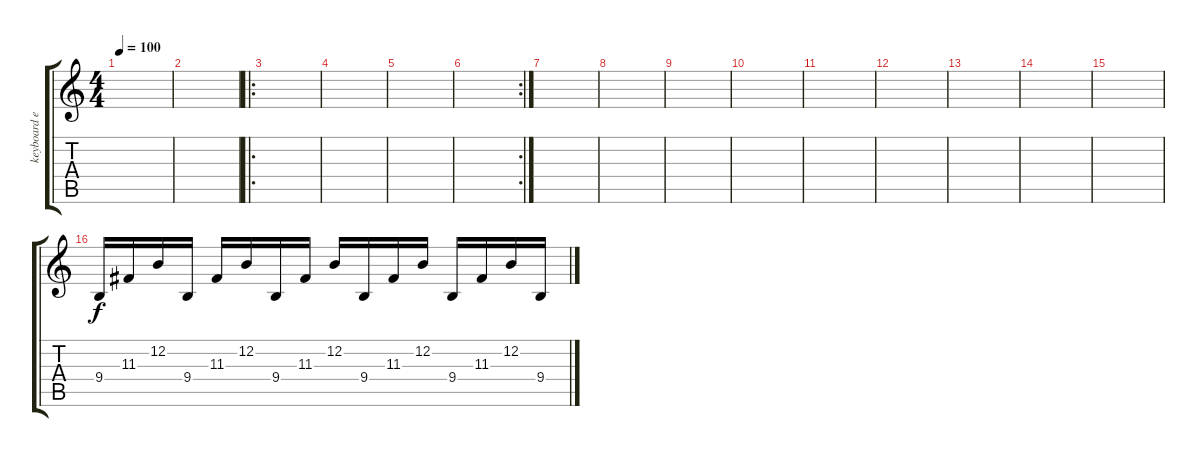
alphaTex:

\track ("keyboard effects" "keyboard e") {instrument pad3polysynth}
\staff {score tabs}
\tuning (E4 B3 G3 D3 A2 E2) {hide}
\ts (4 4)
\tempo 100
\clef g2
\ks c
|
|
\ro
|
|
|
\rc 2
|
|
|
|
|
|
|
|
|
|
9.4.16 11.3.16 12.2.16 9.4.16 11.3.16 12.2.16 9.4.16 11.3.16 12.2.16 9.4.16 11.3.16 12.2.16 9.4.16 11.3.16 12.2.16 9.4.16
